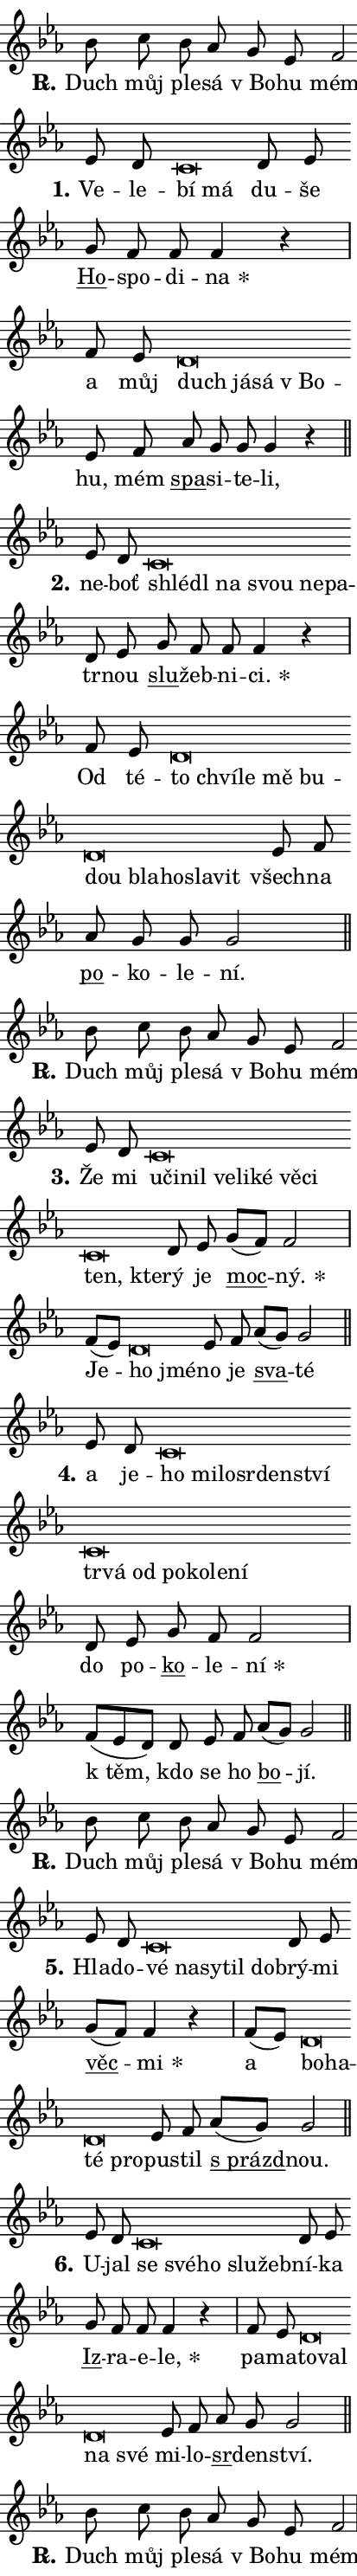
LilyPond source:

\version "2.24.0"
\header { tagline = "" }
\paper {
  indent = 0\cm
  top-margin = 0\cm
  right-margin = 0.13\cm % to fit lyric hyphens
  bottom-margin = 0\cm
  left-margin = 0\cm
  paper-width = 7\cm
  page-breaking = #ly:one-page-breaking
  system-system-spacing.basic-distance = #11
  score-system-spacing.basic-distance = #11
  ragged-last = ##f
}


%% Author: Thomas Morley
%% https://lists.gnu.org/archive/html/lilypond-user/2020-05/msg00002.html
#(define (line-position grob)
"Returns position of @var[grob} in current system:
   @code{'start}, if at first time-step
   @code{'end}, if at last time-step
   @code{'middle} otherwise
"
  (let* ((col (ly:item-get-column grob))
         (ln (ly:grob-object col 'left-neighbor))
         (rn (ly:grob-object col 'right-neighbor))
         (col-to-check-left (if (ly:grob? ln) ln col))
         (col-to-check-right (if (ly:grob? rn) rn col))
         (break-dir-left
           (and
             (ly:grob-property col-to-check-left 'non-musical #f)
             (ly:item-break-dir col-to-check-left)))
         (break-dir-right
           (and
             (ly:grob-property col-to-check-right 'non-musical #f)
             (ly:item-break-dir col-to-check-right))))
        (cond ((eqv? 1 break-dir-left) 'start)
              ((eqv? -1 break-dir-right) 'end)
              (else 'middle))))

#(define (tranparent-at-line-position vctor)
  (lambda (grob)
  "Relying on @code{line-position} select the relevant enry from @var{vctor}.
Used to determine transparency,"
    (case (line-position grob)
      ((end) (not (vector-ref vctor 0)))
      ((middle) (not (vector-ref vctor 1)))
      ((start) (not (vector-ref vctor 2))))))

noteHeadBreakVisibility =
#(define-music-function (break-visibility)(vector?)
"Makes @code{NoteHead}s transparent relying on @var{break-visibility}"
#{
  \override NoteHead.transparent =
    #(tranparent-at-line-position break-visibility)
#})

#(define delete-ledgers-for-transparent-note-heads
  (lambda (grob)
    "Reads whether a @code{NoteHead} is transparent.
If so this @code{NoteHead} is removed from @code{'note-heads} from
@var{grob}, which is supposed to be @code{LedgerLineSpanner}.
As a result ledgers are not printed for this @code{NoteHead}"
    (let* ((nhds-array (ly:grob-object grob 'note-heads))
           (nhds-list
             (if (ly:grob-array? nhds-array)
                 (ly:grob-array->list nhds-array)
                 '()))
           ;; Relies on the transparent-property being done before
           ;; Staff.LedgerLineSpanner.after-line-breaking is executed.
           ;; This is fragile ...
           (to-keep
             (remove
               (lambda (nhd)
                 (ly:grob-property nhd 'transparent #f))
               nhds-list)))
      ;; TODO find a better method to iterate over grob-arrays, similiar
      ;; to filter/remove etc for lists
      ;; For now rebuilt from scratch
      (set! (ly:grob-object grob 'note-heads)  '())
      (for-each
        (lambda (nhd)
          (ly:pointer-group-interface::add-grob grob 'note-heads nhd))
        to-keep))))

squashNotes = {
  \override NoteHead.X-extent = #'(-0.2 . 0.2)
  \override NoteHead.Y-extent = #'(-0.75 . 0)
  \override NoteHead.stencil =
    #(lambda (grob)
       (let ((pos (ly:grob-property grob 'staff-position)))
         (begin
           (if (< pos -7) (display "ERROR: Lower brevis then expected\n") (display ""))
           (if (<= pos -6) ly:text-interface::print ly:note-head::print))))
}
unSquashNotes = {
  \revert NoteHead.X-extent
  \revert NoteHead.Y-extent
  \revert NoteHead.stencil
}

hideNotes = \noteHeadBreakVisibility #begin-of-line-visible
unHideNotes = \noteHeadBreakVisibility #all-visible

% work-around for resetting accidentals
% https://lilypond.org/doc/v2.23/Documentation/notation/displaying-rhythms#unmetered-music
cadenzaMeasure = {
  \cadenzaOff
  \partial 1024 s1024
  \cadenzaOn
}

#(define-markup-command (accent layout props text) (markup?)
  "Underline accented syllable"
  (interpret-markup layout props
    #{\markup \override #'(offset . 4.3) \underline { #text }#}))

responsum = \markup \concat {
  "R" \hspace #-1.05 \path #0.1 #'((moveto 0 0.07) (lineto 0.9 0.8)) \hspace #0.05 "."
}

spaceSize = #0.6828661417322834 % exact space size for TeX Gyre Schola

\layout {
  \context {
    \Staff
    \remove "Time_signature_engraver"
    \override LedgerLineSpanner.after-line-breaking = #delete-ledgers-for-transparent-note-heads
  }
  \context {
    \Lyrics {
      \override LyricSpace.minimum-distance = \spaceSize
      \override LyricText.font-name = #"TeX Gyre Schola"
      \override LyricText.font-size = 1
      \override StanzaNumber.font-name = #"TeX Gyre Schola Bold"
      \override StanzaNumber.font-size = 1
    }
  }
  \context {
    \Score 
    \override NoteHead.text =
      #(lambda (grob) 
        (let ((pos (ly:grob-property grob 'staff-position)))
          #{\markup {
            \combine
              \halign #-0.55 \raise #(if (= pos -6) 0 0.5) \override #'(thickness . 2) \draw-line #'(3.2 . 0)
              \musicglyph "noteheads.sM1"
          }#}))
  }
}

% magnetic-lyrics.ily
%
%   written by
%     Jean Abou Samra <jean@abou-samra.fr>
%     Werner Lemberg <wl@gnu.org>
%
%   adapted by
%     Jiri Hon <jiri.hon@gmail.com>
%
% Version 2022-Apr-15

% https://www.mail-archive.com/lilypond-user@gnu.org/msg149350.html

#(define (Left_hyphen_pointer_engraver context)
   "Collect syllable-hyphen-syllable occurrences in lyrics and store
them in properties.  This engraver only looks to the left.  For
example, if the lyrics input is @code{foo -- bar}, it does the
following.

@itemize @bullet
@item
Set the @code{text} property of the @code{LyricHyphen} grob between
@q{foo} and @q{bar} to @code{foo}.

@item
Set the @code{left-hyphen} property of the @code{LyricText} grob with
text @q{foo} to the @code{LyricHyphen} grob between @q{foo} and
@q{bar}.
@end itemize

Use this auxiliary engraver in combination with the
@code{lyric-@/text::@/apply-@/magnetic-@/offset!} hook."
   (let ((hyphen #f)
         (text #f))
     (make-engraver
      (acknowledgers
       ((lyric-syllable-interface engraver grob source-engraver)
        (set! text grob)))
      (end-acknowledgers
       ((lyric-hyphen-interface engraver grob source-engraver)
        ;(when (not (grob::has-interface grob 'lyric-space-interface))
          (set! hyphen grob)));)
      ((stop-translation-timestep engraver)
       (when (and text hyphen)
         (ly:grob-set-object! text 'left-hyphen hyphen))
       (set! text #f)
       (set! hyphen #f)))))

#(define (lyric-text::apply-magnetic-offset! grob)
   "If the space between two syllables is less than the value in
property @code{LyricText@/.details@/.squash-threshold}, move the right
syllable to the left so that it gets concatenated with the left
syllable.

Use this function as a hook for
@code{LyricText@/.after-@/line-@/breaking} if the
@code{Left_@/hyphen_@/pointer_@/engraver} is active."
   (let ((hyphen (ly:grob-object grob 'left-hyphen #f)))
     (when hyphen
       (let ((left-text (ly:spanner-bound hyphen LEFT)))
         (when (grob::has-interface left-text 'lyric-syllable-interface)
           (let* ((common (ly:grob-common-refpoint grob left-text X))
                  (this-x-ext (ly:grob-extent grob common X))
                  (left-x-ext
                   (begin
                     ;; Trigger magnetism for left-text.
                     (ly:grob-property left-text 'after-line-breaking)
                     (ly:grob-extent left-text common X)))
                  ;; `delta` is the gap width between two syllables.
                  (delta (- (interval-start this-x-ext)
                            (interval-end left-x-ext)))
                  (details (ly:grob-property grob 'details))
                  (threshold (assoc-get 'squash-threshold details 0.2)))
             (when (< delta threshold)
               (let* (;; We have to manipulate the input text so that
                      ;; ligatures crossing syllable boundaries are not
                      ;; disabled.  For languages based on the Latin
                      ;; script this is essentially a beautification.
                      ;; However, for non-Western scripts it can be a
                      ;; necessity.
                      (lt (ly:grob-property left-text 'text))
                      (rt (ly:grob-property grob 'text))
                      (is-space (grob::has-interface hyphen 'lyric-space-interface))
                      (space (if is-space " " ""))
                      (extra-delta (if is-space spaceSize 0))
                      ;; Append new syllable.
                      (ltrt-space (if (and (string? lt) (string? rt))
                                (string-append lt space rt)
                                (make-concat-markup (list lt space rt))))
                      ;; Right-align `ltrt` to the right side.
                      (ltrt-space-markup (grob-interpret-markup
                               grob
                               (make-translate-markup
                                (cons (interval-length this-x-ext) 0)
                                (make-right-align-markup ltrt-space)))))
                 (begin
                   ;; Don't print `left-text`.
                   (ly:grob-set-property! left-text 'stencil #f)
                   ;; Set text and stencil (which holds all collected
                   ;; syllables so far) and shift it to the left.
                   (ly:grob-set-property! grob 'text ltrt-space)
                   (ly:grob-set-property! grob 'stencil ltrt-space-markup)
                   (ly:grob-translate-axis! grob (- (- delta extra-delta)) X))))))))))


#(define (lyric-hyphen::displace-bounds-first grob)
   ;; Make very sure this callback isn't triggered too early.
   (let ((left (ly:spanner-bound grob LEFT))
         (right (ly:spanner-bound grob RIGHT)))
     (ly:grob-property left 'after-line-breaking)
     (ly:grob-property right 'after-line-breaking)
     (ly:lyric-hyphen::print grob)))

squashThreshold = #0.4

\layout {
  \context {
    \Lyrics
    \consists #Left_hyphen_pointer_engraver
    \override LyricText.after-line-breaking =
      #lyric-text::apply-magnetic-offset!
    \override LyricHyphen.stencil = #lyric-hyphen::displace-bounds-first
    \override LyricText.details.squash-threshold = \squashThreshold
    \override LyricHyphen.minimum-distance = 0
    \override LyricHyphen.minimum-length = \squashThreshold
  }
}

squashText = \override LyricText.details.squash-threshold = 9999
unSquashText = \override LyricText.details.squash-threshold = \squashThreshold

leftText = \override LyricText.self-alignment-X = #LEFT
unLeftText = \revert LyricText.self-alignment-X

starOffset = #(lambda (grob) 
                (let ((x_offset (ly:self-alignment-interface::aligned-on-x-parent grob)))
                  (if (= x_offset 0) 0 (+ x_offset 1.2))))

star = #(define-music-function (syllable)(string?)
"Append star separator at the end of a syllable"
#{
  \once \override LyricText.X-offset = #starOffset
  \lyricmode { \markup {
    #syllable
    \override #'((font-name . "TeX Gyre Schola Bold")) \hspace #0.2 \lower #0.65 \larger "*"
  } }
#})

starAccent = #(define-music-function (syllable)(string?)
"Append star separator at the end of a syllable and make accent"
#{
  \once \override LyricText.X-offset = #starOffset
  \lyricmode { \markup {
    \accent #syllable
    \override #'((font-name . "TeX Gyre Schola Bold")) \hspace #0.2 \lower #0.65 \larger "*"
  } }
#})

breath = #(define-music-function (syllable)(string?)
"Append breathing indicator at the end of a syllable"
#{
  \lyricmode { \markup { #syllable "+" } }
#})

optionalBreath = #(define-music-function (syllable)(string?)
"Append optional breathing indicator at the end of a syllable"
#{
  \lyricmode { \markup { #syllable "(+)" } }
#})


\score {
    <<
        \new Voice = "melody" { \cadenzaOn \key es \major \relative { bes'8 c bes as g es f2 \cadenzaMeasure \bar "||" \break } }
        \new Lyrics \lyricsto "melody" { \lyricmode { \set stanza = \responsum
Duch můj ple -- sá "v Bo" -- hu mém! } }
    >>
    \layout {}
}

\score {
    <<
        \new Voice = "melody" { \cadenzaOn \key es \major \relative { es'8 d \squashNotes c\breve*1/16 \hideNotes \breve*1/16 \bar "" \unHideNotes \unSquashNotes d8 es \bar "" g f f f4 r \cadenzaMeasure \bar "|" f8 es \squashNotes d\breve*1/16 \hideNotes \breve*1/16 \bar "" \breve*1/16 \breve*1/16 \bar "" \unHideNotes \unSquashNotes es8 f \bar "" as g g g4 r \cadenzaMeasure \bar "||" \break } }
        \new Lyrics \lyricsto "melody" { \lyricmode { \set stanza = "1."
Ve -- le -- \leftText bí \squashText má \unLeftText \unSquashText du -- še \markup \accent Ho -- spo -- di -- \star na a můj \leftText duch \squashText já -- sá "v Bo" -- \unLeftText \unSquashText hu, mém \markup \accent spa -- si -- te -- li, } }
    >>
    \layout {}
}

\score {
    <<
        \new Voice = "melody" { \cadenzaOn \key es \major \relative { es'8 d \squashNotes c\breve*1/16 \hideNotes \breve*1/16 \bar "" \breve*1/16 \bar "" \breve*1/16 \bar "" \breve*1/16 \breve*1/16 \bar "" \unHideNotes \unSquashNotes d8 es \bar "" g f f f4 r \cadenzaMeasure \bar "|" f8 es \squashNotes d\breve*1/16 \hideNotes \breve*1/16 \bar "" \breve*1/16 \bar "" \breve*1/16 \bar "" \breve*1/16 \bar "" \breve*1/16 \bar "" \breve*1/16 \bar "" \breve*1/16 \bar "" \breve*1/16 \breve*1/16 \bar "" \unHideNotes \unSquashNotes es8 f \bar "" as g g g2 \cadenzaMeasure \bar "||" \break } }
        \new Lyrics \lyricsto "melody" { \lyricmode { \set stanza = "2."
ne -- boť \leftText shlé -- \squashText dl na svou ne -- pa -- \unLeftText \unSquashText tr -- nou \markup \accent slu -- žeb -- ni -- \star ci. Od té -- \leftText to \squashText chví -- le mě bu -- dou bla -- ho -- sla -- vit \unLeftText \unSquashText všech -- na \markup \accent po -- ko -- le -- ní. } }
    >>
    \layout {}
}

\score {
    <<
        \new Voice = "melody" { \cadenzaOn \key es \major \relative { bes'8 c bes as g es f2 \cadenzaMeasure \bar "||" \break } }
        \new Lyrics \lyricsto "melody" { \lyricmode { \set stanza = \responsum
Duch můj ple -- sá "v Bo" -- hu mém! } }
    >>
    \layout {}
}

\score {
    <<
        \new Voice = "melody" { \cadenzaOn \key es \major \relative { es'8 d \squashNotes c\breve*1/16 \hideNotes \breve*1/16 \bar "" \breve*1/16 \bar "" \breve*1/16 \bar "" \breve*1/16 \bar "" \breve*1/16 \bar "" \breve*1/16 \bar "" \breve*1/16 \bar "" \breve*1/16 \breve*1/16 \bar "" \unHideNotes \unSquashNotes d8 es \bar "" g[( f)] f2 \cadenzaMeasure \bar "|" f8[( es)] \squashNotes d\breve*1/16 \hideNotes \breve*1/16 \bar "" \unHideNotes \unSquashNotes es8 f \bar "" as[( g)] g2 \cadenzaMeasure \bar "||" \break } }
        \new Lyrics \lyricsto "melody" { \lyricmode { \set stanza = "3."
Že mi \leftText u -- \squashText či -- nil ve -- li -- ké vě -- ci ten, kte -- \unLeftText \unSquashText rý je \markup \accent moc -- \star ný. Je -- \leftText ho \squashText jmé -- \unLeftText \unSquashText no je \markup \accent sva -- té } }
    >>
    \layout {}
}

\score {
    <<
        \new Voice = "melody" { \cadenzaOn \key es \major \relative { es'8 d \squashNotes c\breve*1/16 \hideNotes \breve*1/16 \bar "" \breve*1/16 \bar "" \breve*1/16 \bar "" \breve*1/16 \bar "" \breve*1/16 \bar "" \breve*1/16 \bar "" \breve*1/16 \bar "" \breve*1/16 \bar "" \breve*1/16 \bar "" \breve*1/16 \bar "" \breve*1/16 \breve*1/16 \bar "" \unHideNotes \unSquashNotes d8 es \bar "" g f f2 \cadenzaMeasure \bar "|" f8[( es d)] d es8 f \bar "" as[( g)] g2 \cadenzaMeasure \bar "||" \break } }
        \new Lyrics \lyricsto "melody" { \lyricmode { \set stanza = "4."
a je -- \leftText ho \squashText mi -- lo -- sr -- den -- ství tr -- vá od po -- ko -- le -- ní \unLeftText \unSquashText do po -- \markup \accent ko -- le -- \star ní "k těm," kdo se ho \markup \accent bo -- jí. } }
    >>
    \layout {}
}

\score {
    <<
        \new Voice = "melody" { \cadenzaOn \key es \major \relative { bes'8 c bes as g es f2 \cadenzaMeasure \bar "||" \break } }
        \new Lyrics \lyricsto "melody" { \lyricmode { \set stanza = \responsum
Duch můj ple -- sá "v Bo" -- hu mém! } }
    >>
    \layout {}
}

\score {
    <<
        \new Voice = "melody" { \cadenzaOn \key es \major \relative { es'8 d \squashNotes c\breve*1/16 \hideNotes \breve*1/16 \bar "" \breve*1/16 \bar "" \breve*1/16 \breve*1/16 \bar "" \unHideNotes \unSquashNotes d8 es \bar "" g[( f)] f4 r \cadenzaMeasure \bar "|" f8[( es)] \squashNotes d\breve*1/16 \hideNotes \breve*1/16 \bar "" \breve*1/16 \breve*1/16 \bar "" \unHideNotes \unSquashNotes es8 f \bar "" as[( g)] g2 \cadenzaMeasure \bar "||" \break } }
        \new Lyrics \lyricsto "melody" { \lyricmode { \set stanza = "5."
Hla -- do -- \leftText vé \squashText na -- sy -- til do -- \unLeftText \unSquashText brý -- mi \markup \accent věc -- \star mi a \leftText bo -- \squashText ha -- té pro -- \unLeftText \unSquashText pu -- stil \markup \accent "s prázd" -- nou. } }
    >>
    \layout {}
}

\score {
    <<
        \new Voice = "melody" { \cadenzaOn \key es \major \relative { es'8 d \squashNotes c\breve*1/16 \hideNotes \breve*1/16 \bar "" \breve*1/16 \bar "" \breve*1/16 \breve*1/16 \bar "" \unHideNotes \unSquashNotes d8 es \bar "" g f f f4 r \cadenzaMeasure \bar "|" f8 es \squashNotes d\breve*1/16 \hideNotes \breve*1/16 \bar "" \breve*1/16 \breve*1/16 \bar "" \unHideNotes \unSquashNotes es8 f \bar "" as g g2 \cadenzaMeasure \bar "||" \break } }
        \new Lyrics \lyricsto "melody" { \lyricmode { \set stanza = "6."
U -- jal \leftText se \squashText své -- ho slu -- žeb -- \unLeftText \unSquashText ní -- ka \markup \accent Iz -- ra -- e -- \star le, pa -- ma -- \leftText to -- \squashText val na své \unLeftText \unSquashText mi -- lo -- \markup \accent sr -- den -- ství. } }
    >>
    \layout {}
}

\score {
    <<
        \new Voice = "melody" { \cadenzaOn \key es \major \relative { bes'8 c bes as g es f2 \cadenzaMeasure \bar "||" \break } \bar "|." }
        \new Lyrics \lyricsto "melody" { \lyricmode { \set stanza = \responsum
Duch můj ple -- sá "v Bo" -- hu mém! } }
    >>
    \layout {}
}
